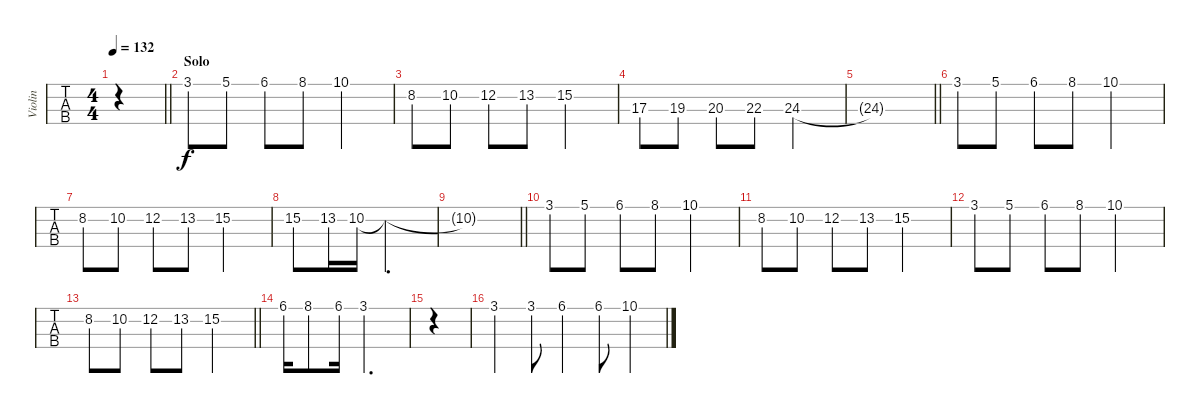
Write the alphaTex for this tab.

\track ("Violin" "Violin") {instrument violin}
\staff {tabs}
\tuning (E5 A4 D4 G3) {hide}
\ts (4 4)
\tempo 132
\clef g2
\barLineRight lightlight
\ks bb
|
\section ("" "Solo")
3.1.8 5.1.8 6.1.8 8.1.8 10.1.2 |
8.2.8 10.2.8 12.2.8 13.2.8 15.2.2 |
17.3.8 19.3.8 20.3.8 22.3.8 24.3.2 |
\barLineRight lightlight
24.3{t}.1 |
3.1.8 5.1.8 6.1.8 8.1.8 10.1.2 |
8.2.8 10.2.8 12.2.8 13.2.8 15.2.2 |
15.2.8 13.2.16 10.2.16 10.2{t}.2{d} |
\barLineRight lightlight
10.2{t}.1 |
3.1.8 5.1.8 6.1.8 8.1.8 10.1.2 |
8.2.8 10.2.8 12.2.8 13.2.8 15.2.2 |
3.1.8 5.1.8 6.1.8 8.1.8 10.1.2 |
\barLineRight lightlight
8.2.8 10.2.8 12.2.8 13.2.8 15.2.2 |
6.1.16 8.1.8 6.1.16 3.1.2{d} |
|
3.1.4 3.1.8 6.1.4 6.1.8 10.1.4
